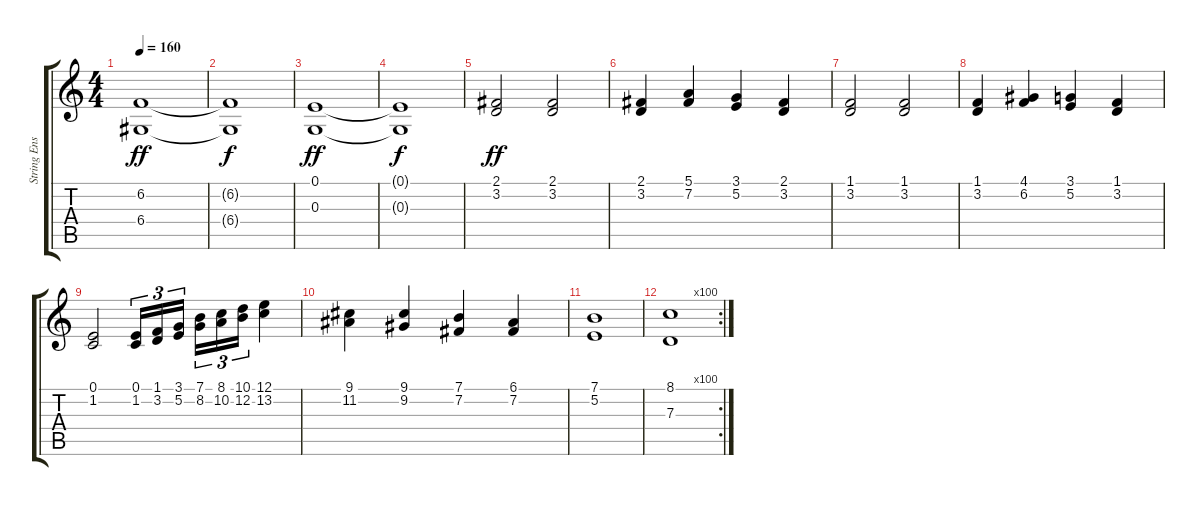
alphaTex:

\track ("String Ensemble" "String Ens") {instrument stringensemble1}
\staff {score tabs}
\tuning (E4 B3 G3 D3 A2 E2) {hide}
\ts (4 4)
\tempo 160
\clef g2
\ks c
(6.2 6.4).1{dy ff} |
(6.2{t} 6.4{t}).1{dy f} |
(0.1 0.3).1{dy ff} |
(0.1{t} 0.3{t}).1{dy f} |
(2.1 3.2).2{dy ff} (2.1 3.2).2 |
(2.1 3.2).4 (5.1 7.2).4 (3.1 5.2).4 (2.1 3.2).4 |
(1.1 3.2).2 (1.1 3.2).2 |
(1.1 3.2).4 (4.1 6.2).4 (3.1 5.2).4 (1.1 3.2).4 |
(0.1 1.2).2 (0.1 1.2).16{tu (3 2)} (1.1 3.2).16{tu (3 2)} (3.1 5.2).16{tu (3 2)} (7.1 8.2).16{tu (3 2)} (8.1 10.2).16{tu (3 2)} (10.1 12.2).16{tu (3 2)} (12.1 13.2).4 |
(9.1 11.2).4 (9.1 9.2).4 (7.1 7.2).4 (6.1 7.2).4 |
(7.1 5.2).1 |
\rc 100
(8.1 7.3).1
